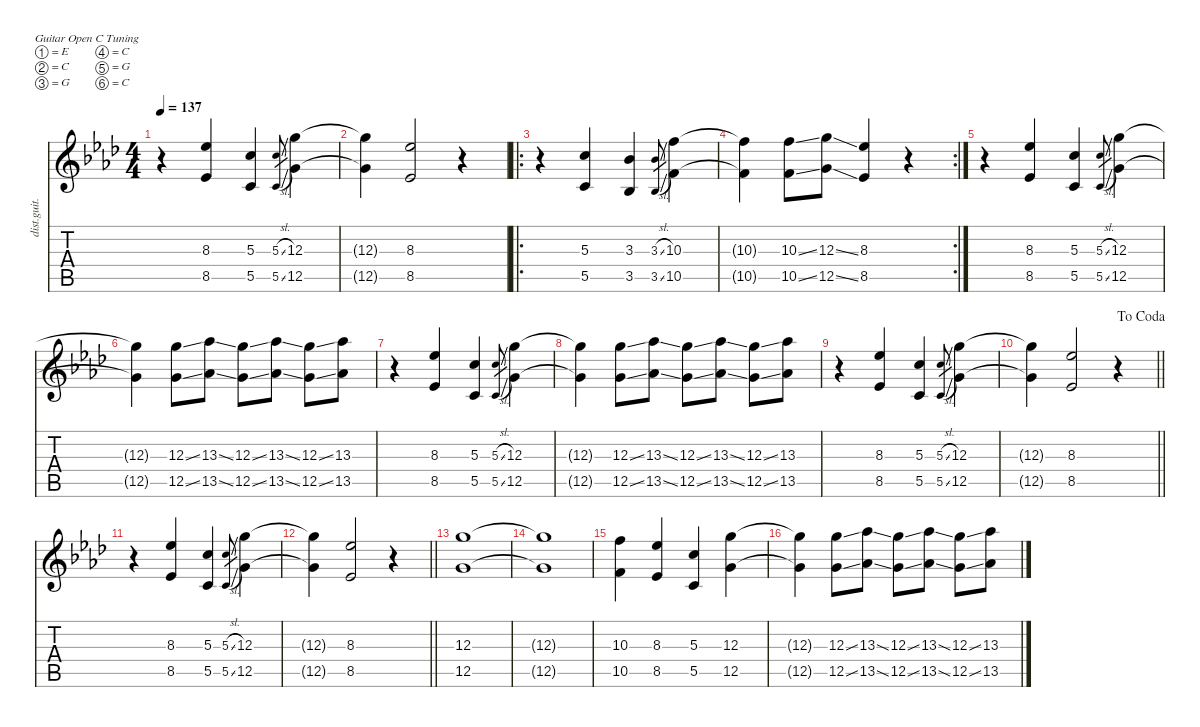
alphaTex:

\defaultSystemsLayout 4
\hideDynamics
\bracketExtendMode nobrackets
\otherSystemsTrackNameOrientation horizontal
\track ("Guitare 1" "dist.guit.") {instrument distortionguitar}
\staff {score tabs}
\tuning (E4 C4 G3 C3 G2 C2)
\ts (4 4)
\tempo 137
\clef g2
\ks ab
r.4{dy f beam Down} (8.3{acc b} 8.5{acc b}).4{beam Up} (5.3{acc forcenatural} 5.5{acc forcenatural}).4{beam Up} (5.3{sl acc forcenatural} 5.5{sl acc forcenatural}).8{gr dy mf beam Up} (12.3{acc forcenatural} 12.5{acc forcenatural}).4{dy f beam Down} |
(12.3{t acc forcenatural} 12.5{t acc forcenatural}).4{beam Down} (8.3{acc b} 8.5{acc b}).2{beam Up} r.4{beam Up} |
\ro
r.4{beam Down} (5.3{acc forcenatural} 5.5{acc forcenatural}).4{beam Up} (3.3{acc b} 3.5{acc b}).4{beam Up} (3.3{sl acc b} 3.5{sl acc b}).8{gr dy mf beam Up} (10.3{acc forcenatural} 10.5{acc forcenatural}).4{dy f beam Down} |
\rc 2
(10.3{t acc forcenatural} 10.5{t acc forcenatural}).4{beam Down} (10.3{ss acc forcenatural} 10.5{ss acc forcenatural}).8{beam Down} (12.3{ss acc forcenatural} 12.5{ss acc forcenatural}).8{beam Down} (8.3{acc b} 8.5{acc b}).4{beam Up} r.4{beam Up} |
r.4{beam Down} (8.3{acc b} 8.5{acc b}).4{beam Up} (5.3{acc forcenatural} 5.5{acc forcenatural}).4{beam Up} (5.3{sl acc forcenatural} 5.5{sl acc forcenatural}).8{gr dy mf beam Up} (12.3{acc forcenatural} 12.5{acc forcenatural}).4{dy f beam Down} |
(12.3{t acc forcenatural} 12.5{t acc forcenatural}).4{beam Down} (12.3{ss acc forcenatural} 12.5{ss acc forcenatural}).8{beam Down} (13.3{ss acc b} 13.5{ss acc b}).8{beam Down} (12.3{ss acc forcenatural} 12.5{ss acc forcenatural}).8{beam Down} (13.3{ss acc b} 13.5{ss acc b}).8{beam Down} (12.3{ss acc forcenatural} 12.5{ss acc forcenatural}).8{beam Down} (13.3{acc b} 13.5{acc b}).8{beam Down} |
r.4{beam Down} (8.3{acc b} 8.5{acc b}).4{beam Up} (5.3{acc forcenatural} 5.5{acc forcenatural}).4{beam Up} (5.3{sl acc forcenatural} 5.5{sl acc forcenatural}).8{gr dy mf beam Up} (12.3{acc forcenatural} 12.5{acc forcenatural}).4{dy f beam Down} |
(12.3{t acc forcenatural} 12.5{t acc forcenatural}).4{beam Down} (12.3{ss acc forcenatural} 12.5{ss acc forcenatural}).8{beam Down} (13.3{ss acc b} 13.5{ss acc b}).8{beam Down} (12.3{ss acc forcenatural} 12.5{ss acc forcenatural}).8{beam Down} (13.3{ss acc b} 13.5{ss acc b}).8{beam Down} (12.3{ss acc forcenatural} 12.5{ss acc forcenatural}).8{beam Down} (13.3{acc b} 13.5{acc b}).8{beam Down} |
r.4{beam Down} (8.3{acc b} 8.5{acc b}).4{beam Up} (5.3{acc forcenatural} 5.5{acc forcenatural}).4{beam Up} (5.3{sl acc forcenatural} 5.5{sl acc forcenatural}).8{gr dy mf beam Up} (12.3{acc forcenatural} 12.5{acc forcenatural}).4{dy f beam Down} |
\jump dacoda
\barLineRight lightlight
(12.3{t acc forcenatural} 12.5{t acc forcenatural}).4{beam Down} (8.3{acc b} 8.5{acc b}).2{beam Up} r.4{beam Up} |
r.4{beam Down} (8.3{acc b} 8.5{acc b}).4{beam Up} (5.3{acc forcenatural} 5.5{acc forcenatural}).4{beam Up} (5.3{sl acc forcenatural} 5.5{sl acc forcenatural}).8{gr dy mf beam Up} (12.3{acc forcenatural} 12.5{acc forcenatural}).4{dy f beam Down} |
\barLineRight lightlight
(12.3{t acc forcenatural} 12.5{t acc forcenatural}).4{beam Down} (8.3{acc b} 8.5{acc b}).2{beam Up} r.4{beam Up} |
(12.3{acc forcenatural} 12.5{acc forcenatural}).1{beam Down} |
(12.3{t acc forcenatural} 12.5{t acc forcenatural}).1{beam Down} |
(10.3{acc forcenatural} 10.5{acc forcenatural}).4{beam Down} (8.3{acc b} 8.5{acc b}).4{beam Up} (5.3{acc forcenatural} 5.5{acc forcenatural}).4{beam Up} (12.3{acc forcenatural} 12.5{acc forcenatural}).4{beam Down} |
(12.3{t acc forcenatural} 12.5{t acc forcenatural}).4{beam Down} (12.3{ss acc forcenatural} 12.5{ss acc forcenatural}).8{beam Down} (13.3{ss acc b} 13.5{ss acc b}).8{beam Down} (12.3{ss acc forcenatural} 12.5{ss acc forcenatural}).8{beam Down} (13.3{ss acc b} 13.5{ss acc b}).8{beam Down} (12.3{ss acc forcenatural} 12.5{ss acc forcenatural}).8{beam Down} (13.3{acc b} 13.5{acc b}).8{beam Down}
